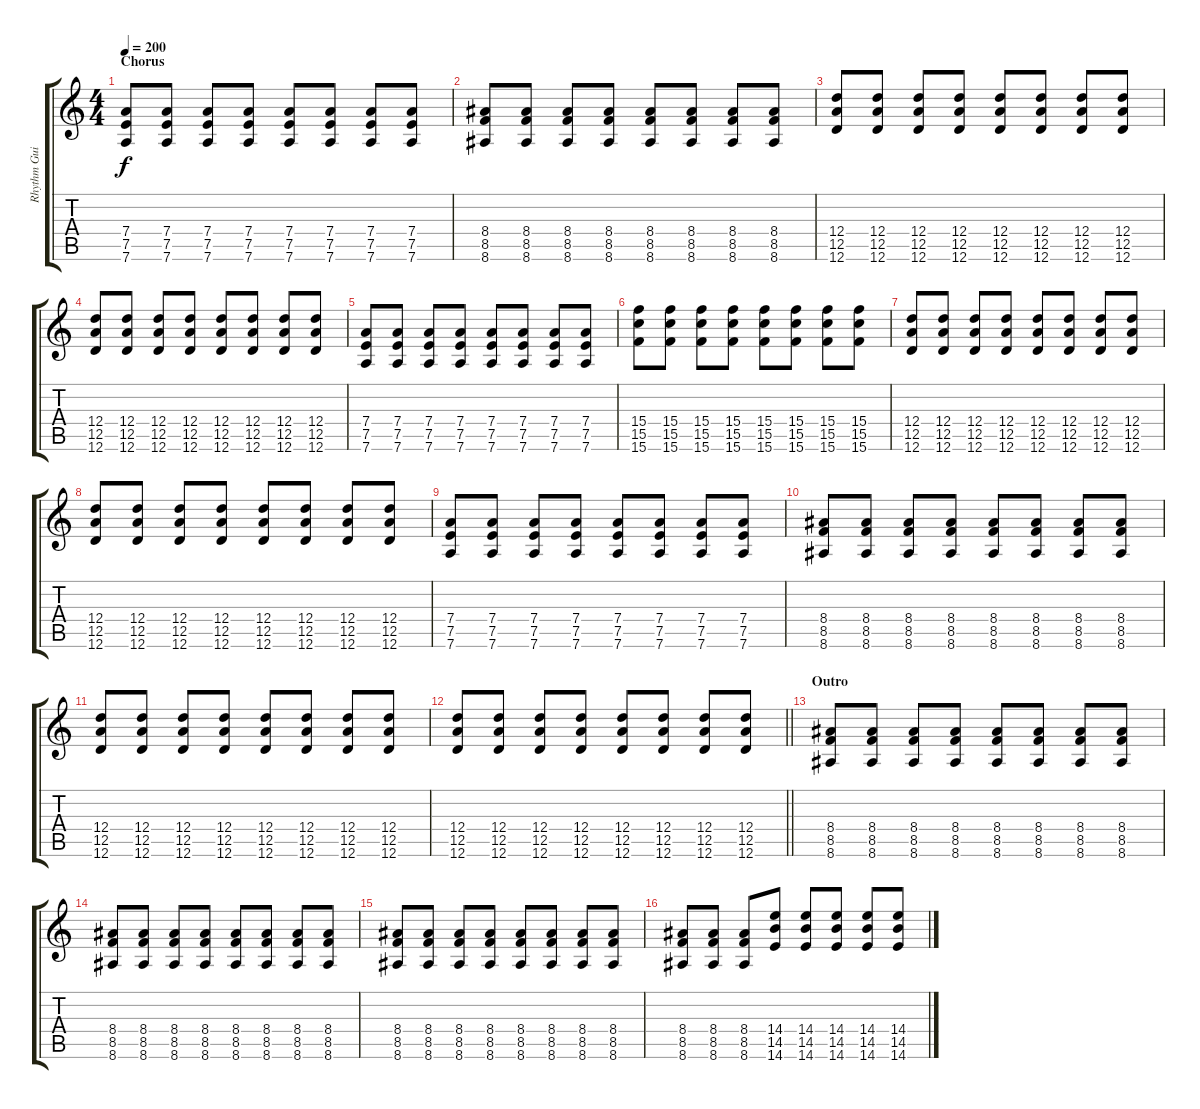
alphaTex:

\track ("Rhythm Guitar  - Franky" "Rhythm Gui") {instrument overdrivenguitar}
\staff {score tabs}
\tuning (E4 B3 G3 D3 A2 D2) {hide}
\ts (4 4)
\section ("" "Chorus")
\tempo 200
\clef g2
\ks c
(7.4 7.5 7.6).8{dy f} (7.4 7.5 7.6).8 (7.4 7.5 7.6).8 (7.4 7.5 7.6).8 (7.4 7.5 7.6).8 (7.4 7.5 7.6).8 (7.4 7.5 7.6).8 (7.4 7.5 7.6).8 |
(8.4 8.5 8.6).8 (8.4 8.5 8.6).8 (8.4 8.5 8.6).8 (8.4 8.5 8.6).8 (8.4 8.5 8.6).8 (8.4 8.5 8.6).8 (8.4 8.5 8.6).8 (8.4 8.5 8.6).8 |
(12.4 12.5 12.6).8 (12.4 12.5 12.6).8 (12.4 12.5 12.6).8 (12.4 12.5 12.6).8 (12.4 12.5 12.6).8 (12.4 12.5 12.6).8 (12.4 12.5 12.6).8 (12.4 12.5 12.6).8 |
(12.4 12.5 12.6).8 (12.4 12.5 12.6).8 (12.4 12.5 12.6).8 (12.4 12.5 12.6).8 (12.4 12.5 12.6).8 (12.4 12.5 12.6).8 (12.4 12.5 12.6).8 (12.4 12.5 12.6).8 |
(7.4 7.5 7.6).8 (7.4 7.5 7.6).8 (7.4 7.5 7.6).8 (7.4 7.5 7.6).8 (7.4 7.5 7.6).8 (7.4 7.5 7.6).8 (7.4 7.5 7.6).8 (7.4 7.5 7.6).8 |
(15.4 15.5 15.6).8 (15.4 15.5 15.6).8 (15.4 15.5 15.6).8 (15.4 15.5 15.6).8 (15.4 15.5 15.6).8 (15.4 15.5 15.6).8 (15.4 15.5 15.6).8 (15.4 15.5 15.6).8 |
(12.4 12.5 12.6).8 (12.4 12.5 12.6).8 (12.4 12.5 12.6).8 (12.4 12.5 12.6).8 (12.4 12.5 12.6).8 (12.4 12.5 12.6).8 (12.4 12.5 12.6).8 (12.4 12.5 12.6).8 |
(12.4 12.5 12.6).8 (12.4 12.5 12.6).8 (12.4 12.5 12.6).8 (12.4 12.5 12.6).8 (12.4 12.5 12.6).8 (12.4 12.5 12.6).8 (12.4 12.5 12.6).8 (12.4 12.5 12.6).8 |
(7.4 7.5 7.6).8 (7.4 7.5 7.6).8 (7.4 7.5 7.6).8 (7.4 7.5 7.6).8 (7.4 7.5 7.6).8 (7.4 7.5 7.6).8 (7.4 7.5 7.6).8 (7.4 7.5 7.6).8 |
(8.4 8.5 8.6).8 (8.4 8.5 8.6).8 (8.4 8.5 8.6).8 (8.4 8.5 8.6).8 (8.4 8.5 8.6).8 (8.4 8.5 8.6).8 (8.4 8.5 8.6).8 (8.4 8.5 8.6).8 |
(12.4 12.5 12.6).8 (12.4 12.5 12.6).8 (12.4 12.5 12.6).8 (12.4 12.5 12.6).8 (12.4 12.5 12.6).8 (12.4 12.5 12.6).8 (12.4 12.5 12.6).8 (12.4 12.5 12.6).8 |
\barLineRight lightlight
(12.4 12.5 12.6).8 (12.4 12.5 12.6).8 (12.4 12.5 12.6).8 (12.4 12.5 12.6).8 (12.4 12.5 12.6).8 (12.4 12.5 12.6).8 (12.4 12.5 12.6).8 (12.4 12.5 12.6).8 |
\section ("" "Outro")
(8.4 8.5 8.6).8 (8.4 8.5 8.6).8 (8.4 8.5 8.6).8 (8.4 8.5 8.6).8 (8.4 8.5 8.6).8 (8.4 8.5 8.6).8 (8.4 8.5 8.6).8 (8.4 8.5 8.6).8 |
(8.4 8.5 8.6).8 (8.4 8.5 8.6).8 (8.4 8.5 8.6).8 (8.4 8.5 8.6).8 (8.4 8.5 8.6).8 (8.4 8.5 8.6).8 (8.4 8.5 8.6).8 (8.4 8.5 8.6).8 |
(8.4 8.5 8.6).8 (8.4 8.5 8.6).8 (8.4 8.5 8.6).8 (8.4 8.5 8.6).8 (8.4 8.5 8.6).8 (8.4 8.5 8.6).8 (8.4 8.5 8.6).8 (8.4 8.5 8.6).8 |
(8.4 8.5 8.6).8 (8.4 8.5 8.6).8 (8.4 8.5 8.6).8 (14.4 14.5 14.6).8 (14.4 14.5 14.6).8 (14.4 14.5 14.6).8 (14.4 14.5 14.6).8 (14.4 14.5 14.6).8
